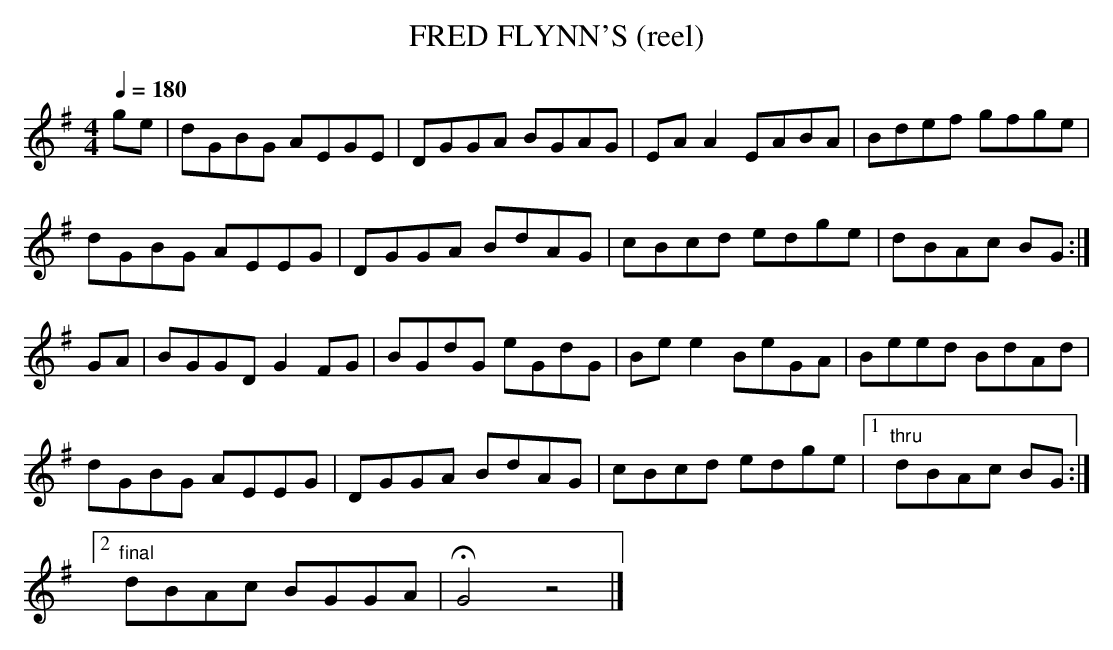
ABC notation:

X:1
T:FRED FLYNN'S (reel)
Q:1/4=180
L:1/8
M:4/4
K:G
ge|dGBG AEGE|DGGA BGAG|EA A2 EABA|Bdef gfge|
dGBG AEEG|DGGA BdAG|cBcd edge|dBAc BG :|
GA|BGGD G2 FG|BGdG eGdG|Be e2 BeGA|Beed BdAd|
dGBG AEEG|DGGA BdAG|cBcd edge|1 "thru"dBAc BG :|
[2 "final"dBAc BGGA|HG4z4|]
